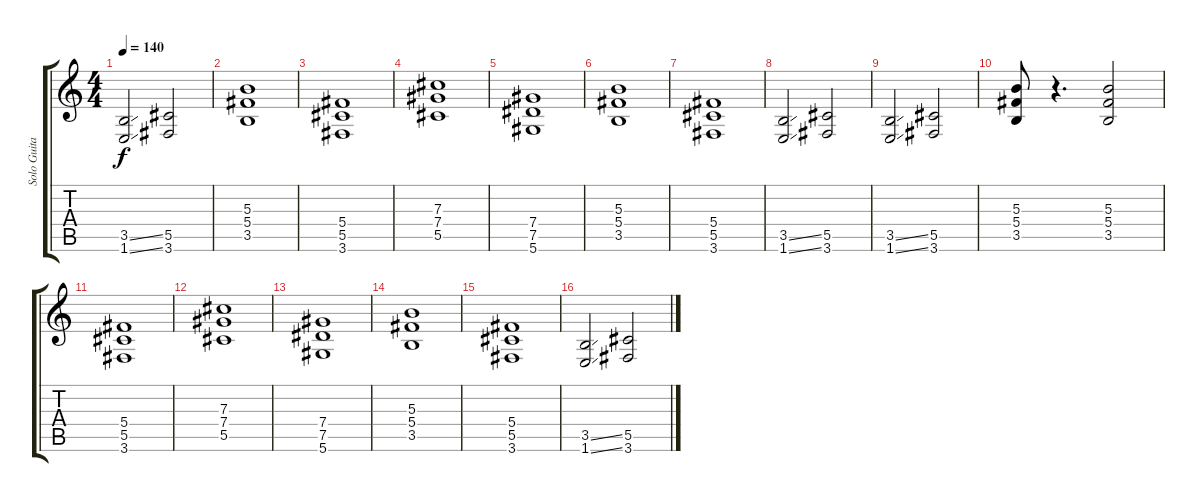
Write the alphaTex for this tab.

\track ("Solo Guitar" "Solo Guita") {instrument distortionguitar}
\staff {score tabs}
\tuning (Eb4 Bb3 Gb3 Db3 Ab2 Eb2) {hide}
\ts (4 4)
\tempo 140
\clef g2
\ks c
(3.5{ss} 1.6{ss}).2{dy f} (5.5 3.6).2 |
(5.3 5.4 3.5).1 |
(5.4 5.5 3.6).1 |
(7.3 7.4 5.5).1 |
(7.4 7.5 5.6).1 |
(5.3 5.4 3.5).1 |
(5.4 5.5 3.6).1 |
(3.5{ss} 1.6{ss}).2 (5.5 3.6).2 |
(3.5{ss} 1.6{ss}).2 (5.5 3.6).2 |
(5.3 5.4 3.5).8 r.4{d} (5.3 5.4 3.5).2 |
(5.4 5.5 3.6).1 |
(7.3 7.4 5.5).1 |
(7.4 7.5 5.6).1 |
(5.3 5.4 3.5).1 |
(5.4 5.5 3.6).1 |
(3.5{ss} 1.6{ss}).2 (5.5 3.6).2
